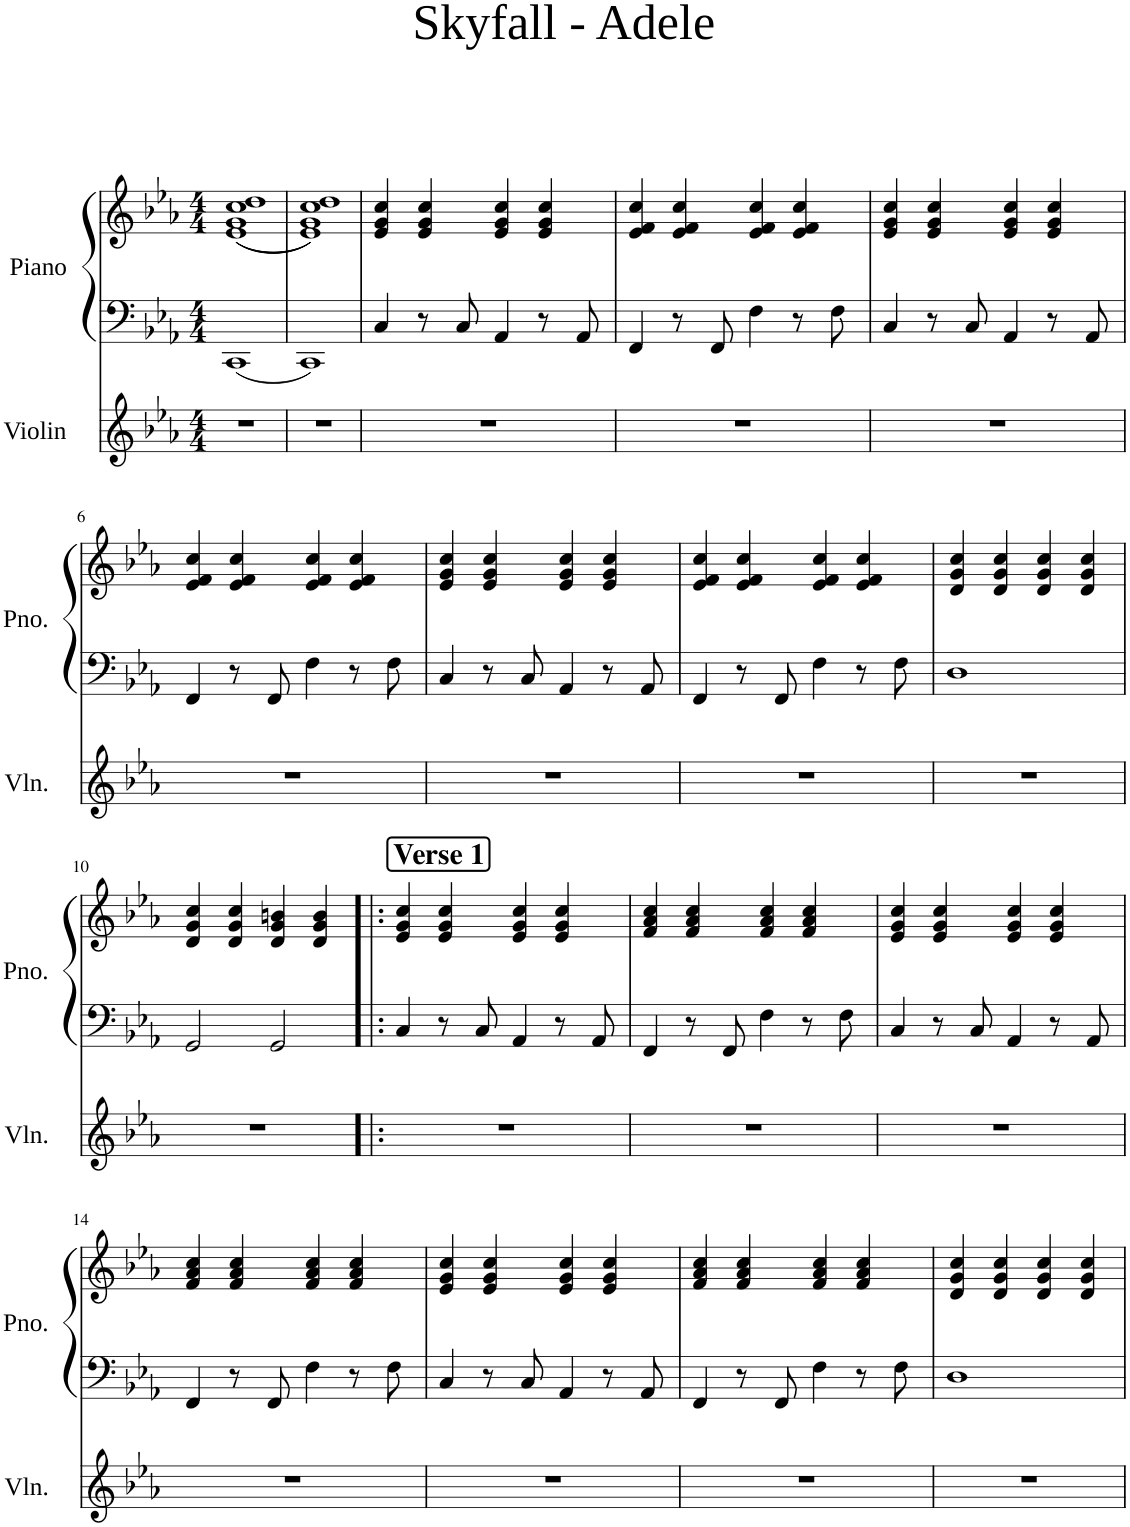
**kern	**kern	**kern
*part2	*part1	*part1
*staff3	*staff2	*staff1
*I"Violin	*I"Piano	*
*I'Vln.	*I'Pno.	*
*clefG2	*clefF4	*clefG2
*k[b-e-a-]	*k[b-e-a-]	*k[b-e-a-]
*M4/4	*M4/4	*M4/4
=1	=1	=1
1r	1CC	((1e- 1g 1cc 1dd
=2	=2	=2
1r	1CC	1e- 1g 1cc 1dd))
=3	=3	=3
1r	4C/	4e-/ 4g/ 4cc/
.	8r	4e-/ 4g/ 4cc/
.	8C/	.
.	4AA-/	4e-/ 4g/ 4cc/
.	8r	4e-/ 4g/ 4cc/
.	8AA-/	.
=4	=4	=4
1r	4FF/	4e-/ 4f/ 4cc/
.	8r	4e-/ 4f/ 4cc/
.	8FF/	.
.	4F\	4e-/ 4f/ 4cc/
.	8r	4e-/ 4f/ 4cc/
.	8F\	.
=5	=5	=5
1r	4C/	4e-/ 4g/ 4cc/
.	8r	4e-/ 4g/ 4cc/
.	8C/	.
.	4AA-/	4e-/ 4g/ 4cc/
.	8r	4e-/ 4g/ 4cc/
.	8AA-/	.
!!LO:LB:g=z
=6	=6	=6
1r	4FF/	4e-/ 4f/ 4cc/
.	8r	4e-/ 4f/ 4cc/
.	8FF/	.
.	4F\	4e-/ 4f/ 4cc/
.	8r	4e-/ 4f/ 4cc/
.	8F\	.
=7	=7	=7
1r	4C/	4e-/ 4g/ 4cc/
.	8r	4e-/ 4g/ 4cc/
.	8C/	.
.	4AA-/	4e-/ 4g/ 4cc/
.	8r	4e-/ 4g/ 4cc/
.	8AA-/	.
=8	=8	=8
1r	4FF/	4e-/ 4f/ 4cc/
.	8r	4e-/ 4f/ 4cc/
.	8FF/	.
.	4F\	4e-/ 4f/ 4cc/
.	8r	4e-/ 4f/ 4cc/
.	8F\	.
=9	=9	=9
1r	1D	4d/ 4g/ 4cc/
.	.	4d/ 4g/ 4cc/
.	.	4d/ 4g/ 4cc/
.	.	4d/ 4g/ 4cc/
!!LO:LB:g=z
=10	=10	=10
1r	2GG/	4d/ 4g/ 4cc/
.	.	4d/ 4g/ 4cc/
.	2GG/	4d/ 4g/ 4bn/
.	.	4d/ 4g/ 4b/
!!LO:REH:place=s1:a:B:cj:fs=14:t=Verse 1:qo=1
=11!|:	=11!|:	=11!|:
1r	4C/	4e-/ 4g/ 4cc/
.	8r	4e-/ 4g/ 4cc/
.	8C/	.
.	4AA-/	4e-/ 4g/ 4cc/
.	8r	4e-/ 4g/ 4cc/
.	8AA-/	.
=12	=12	=12
1r	4FF/	4f/ 4a-/ 4cc/
.	8r	4f/ 4a-/ 4cc/
.	8FF/	.
.	4F\	4f/ 4a-/ 4cc/
.	8r	4f/ 4a-/ 4cc/
.	8F\	.
=13	=13	=13
1r	4C/	4e-/ 4g/ 4cc/
.	8r	4e-/ 4g/ 4cc/
.	8C/	.
.	4AA-/	4e-/ 4g/ 4cc/
.	8r	4e-/ 4g/ 4cc/
.	8AA-/	.
!!LO:LB:g=z
=14	=14	=14
1r	4FF/	4f/ 4a-/ 4cc/
.	8r	4f/ 4a-/ 4cc/
.	8FF/	.
.	4F\	4f/ 4a-/ 4cc/
.	8r	4f/ 4a-/ 4cc/
.	8F\	.
=15	=15	=15
1r	4C/	4e-/ 4g/ 4cc/
.	8r	4e-/ 4g/ 4cc/
.	8C/	.
.	4AA-/	4e-/ 4g/ 4cc/
.	8r	4e-/ 4g/ 4cc/
.	8AA-/	.
=16	=16	=16
1r	4FF/	4f/ 4a-/ 4cc/
.	8r	4f/ 4a-/ 4cc/
.	8FF/	.
.	4F\	4f/ 4a-/ 4cc/
.	8r	4f/ 4a-/ 4cc/
.	8F\	.
=17	=17	=17
1r	1D	4d/ 4g/ 4cc/
.	.	4d/ 4g/ 4cc/
.	.	4d/ 4g/ 4cc/
.	.	4d/ 4g/ 4cc/
=	=	=
*-	*-	*-
